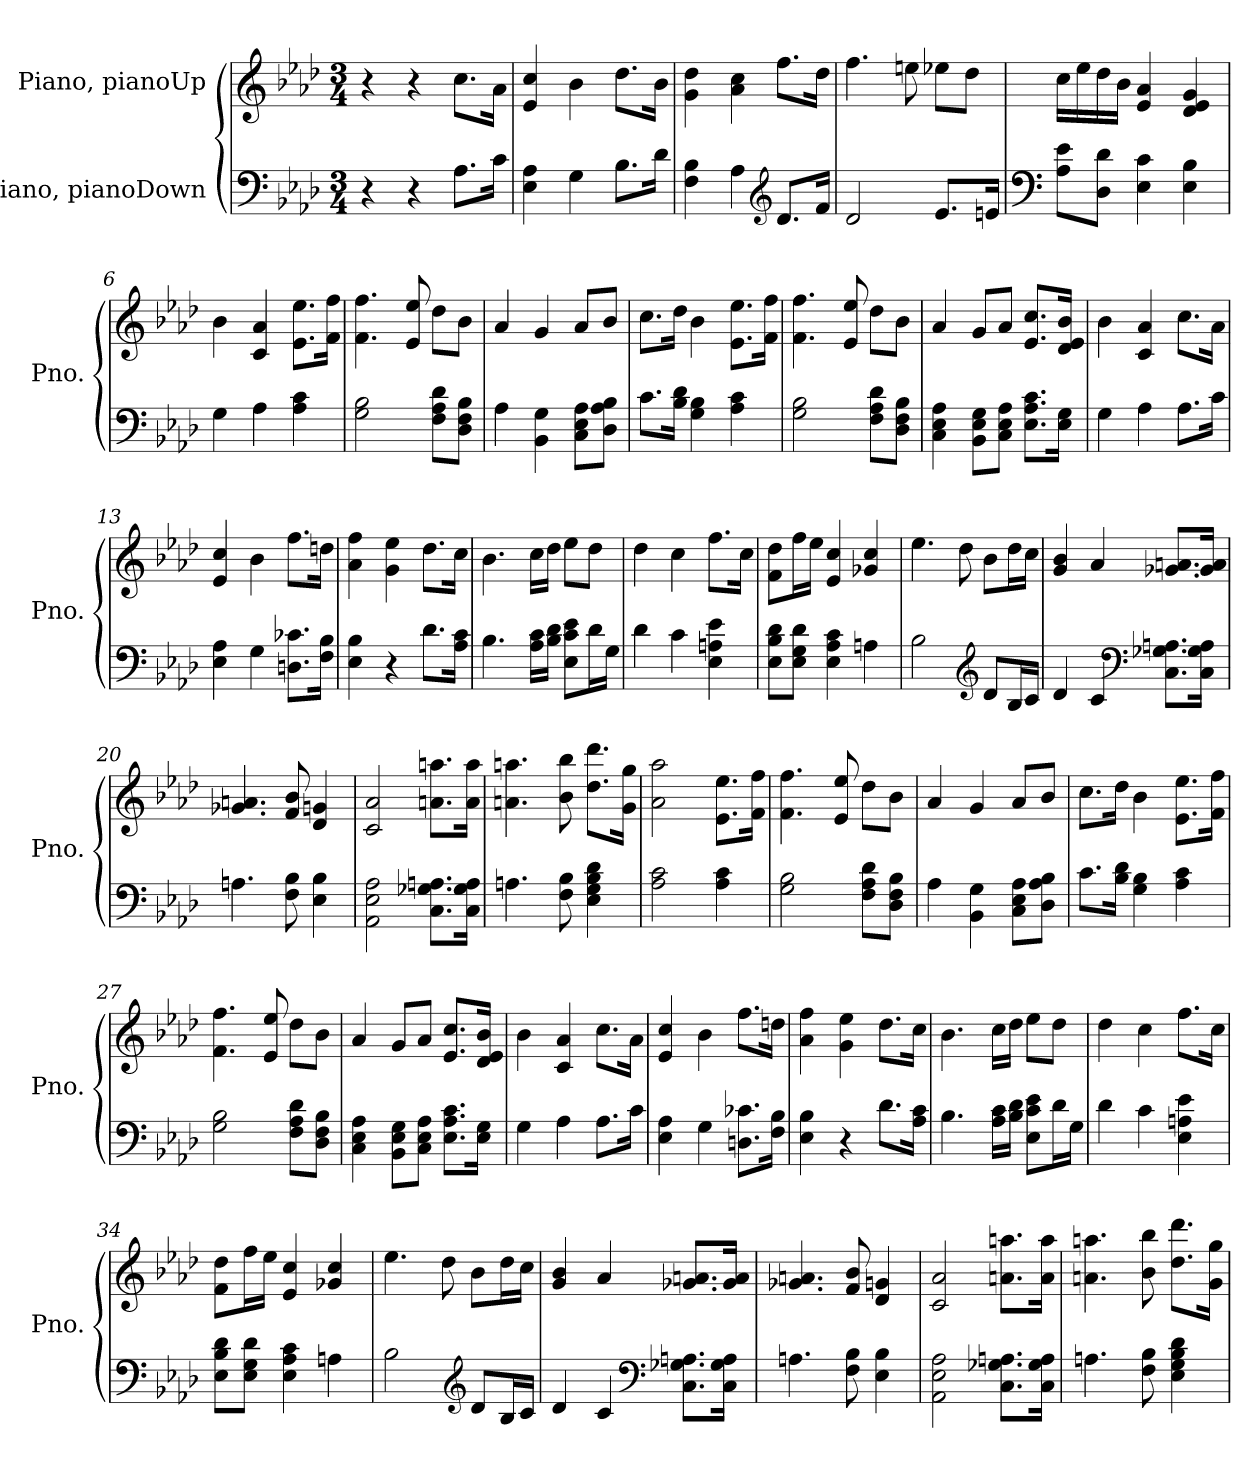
**kern	**kern
*part2	*part1
*staff2	*staff1
*I"Piano, pianoDown	*I"Piano, pianoUp
*I'Pno.	*I'Pno.
*clefF4	*clefG2
*k[b-e-a-d-]	*k[b-e-a-d-]
*M3/4	*M3/4
*MM34	*MM34
=1	=1
4r	4r
4r	4r
8.A-\L	8.cc\L
16c\Jk	16a-\Jk
=2	=2
4E-\ 4A-\	4e-/ 4cc/
4G\	4b-\
8.B-\L	8.dd-\L
16d-\Jk	16b-\Jk
=3	=3
4F\ 4B-\	4g\ 4dd-\
4A-\	4a-\ 4cc\
*clefG2	*
8.d-/L	8.ff\L
16f/Jk	16dd-\Jk
=4	=4
2d-/	4.ff\
.	8een\
8.e-/L	8ee-X\L
.	8dd-\J
16en/Jk	.
=5	=5
*clefF4	*
8A-\ 8e-\L	16cc\LL
.	16ee-\
8D-\ 8d-\J	16dd-\
.	16b-\JJ
4E-\ 4c\	4e-/ 4a-/
4E-\ 4B-\	4d-/ 4e-/ 4g/
!!LO:LB:g=z
=6	=6
4G\	4b-\
4A-\	4c/ 4a-/
4A-\ 4c\	8.e-\ 8.ee-\L
.	16f\ 16ff\Jk
=7	=7
2G\ 2B-\	4.f\ 4.ff\
.	8e-/ 8ee-/
8F\ 8A-\ 8d-\L	8dd-\L
8D-\ 8F\ 8B-\J	8b-\J
=8	=8
4A-\	4a-/
4BB-\ 4G\	4g/
8C\ 8E-\ 8A-\L	8a-/L
8D-\ 8A-\ 8B-\J	8b-/J
=9	=9
8.c\L	8.cc\L
16B-\ 16d-\Jk	16dd-\Jk
4G\ 4B-\	4b-\
4A-\ 4c\	8.e-\ 8.ee-\L
.	16f\ 16ff\Jk
=10	=10
2G\ 2B-\	4.f\ 4.ff\
.	8e-/ 8ee-/
8F\ 8A-\ 8d-\L	8dd-\L
8D-\ 8F\ 8B-\J	8b-\J
=11	=11
4C\ 4E-\ 4A-\	4a-/
8BB-\ 8E-\ 8G\L	8g/L
8C\ 8E-\ 8A-\J	8a-/J
8.E-\ 8.A-\ 8.c\L	8.e-/ 8.cc/L
16E-\ 16G\Jk	16d-/ 16e-/ 16b-/Jk
!!LO:LB:g=z
=12	=12
4G\	4b-\
4A-\	4c/ 4a-/
8.A-\L	8.cc\L
16c\Jk	16a-\Jk
=13	=13
4E-\ 4A-\	4e-/ 4cc/
4G\	4b-\
8.Dn\ 8.c-X\L	8.ff\L
16F\ 16B-\Jk	16ddn\Jk
=14	=14
4E-\ 4B-\	4a-\ 4ff\
4r	4g\ 4ee-\
8.d-\L	8.dd-\L
16A-\ 16c\Jk	16cc\Jk
=15	=15
4.B-\	4.b-\
16A-\ 16c\LL	16cc\LL
16B-\ 16d-\JJ	16dd-\JJ
8E-\ 8c\ 8e-\L	8ee-\L
16d-\L	8dd-\J
16G\JJ	.
=16	=16
4d-\	4dd-\
4c\	4cc\
4E-\ 4An\ 4e-\	8.ff\L
.	16cc\Jk
=17	=17
8E-\ 8B-\ 8d-\L	8f\ 8dd-\L
8E-\ 8G\ 8d-\J	16ff\L
.	16ee-\JJ
4E-\ 4A-\ 4c\	4e-/ 4cc/
4An\	4g-X/ 4cc/
!!LO:LB:g=z
=18	=18
2B-\	4.ee-\
.	8dd-\
*clefG2	*
8d-/L	8b-\L
16B-/L	16dd-\L
16c/JJ	16cc\JJ
=19	=19
4d-/	4g/ 4b-/
4c/	4a-/
*clefF4	*
8.C\ 8.G-X\ 8.An\L	8.g-X/ 8.an/L
16C\ 16G-\ 16A\Jk	16g-/ 16a/Jk
=20	=20
4.An\	4.g-X/ 4.an/
8F\ 8B-\	8f/ 8b-/
4E-\ 4B-\	4d-/ 4gn/
=21	=21
2AA-\ 2E-\ 2A-\	2c/ 2a-/
8.C\ 8.G-X\ 8.An\L	8.an\ 8.aan\L
16C\ 16G-\ 16A\Jk	16a\ 16aa\Jk
=22	=22
4.An\	4.an\ 4.aan\
8F\ 8B-\	8b-\ 8bb-\
4E-\ 4G\ 4B-\ 4d-\	8.dd-\ 8.ddd-\L
.	16g\ 16gg\Jk
!!LO:LB:g=z
=23	=23
2A-\ 2c\	2a-\ 2aa-\
4A-\ 4c\	8.e-\ 8.ee-\L
.	16f\ 16ff\Jk
=24	=24
2G\ 2B-\	4.f\ 4.ff\
.	8e-/ 8ee-/
8F\ 8A-\ 8d-\L	8dd-\L
8D-\ 8F\ 8B-\J	8b-\J
=25	=25
4A-\	4a-/
4BB-\ 4G\	4g/
8C\ 8E-\ 8A-\L	8a-/L
8D-\ 8A-\ 8B-\J	8b-/J
=26	=26
8.c\L	8.cc\L
16B-\ 16d-\Jk	16dd-\Jk
4G\ 4B-\	4b-\
4A-\ 4c\	8.e-\ 8.ee-\L
.	16f\ 16ff\Jk
=27	=27
2G\ 2B-\	4.f\ 4.ff\
.	8e-/ 8ee-/
8F\ 8A-\ 8d-\L	8dd-\L
8D-\ 8F\ 8B-\J	8b-\J
=28	=28
4C\ 4E-\ 4A-\	4a-/
8BB-\ 8E-\ 8G\L	8g/L
8C\ 8E-\ 8A-\J	8a-/J
8.E-\ 8.A-\ 8.c\L	8.e-/ 8.cc/L
16E-\ 16G\Jk	16d-/ 16e-/ 16b-/Jk
=29	=29
4G\	4b-\
4A-\	4c/ 4a-/
8.A-\L	8.cc\L
16c\Jk	16a-\Jk
!!LO:LB:g=z
=30	=30
4E-\ 4A-\	4e-/ 4cc/
4G\	4b-\
8.Dn\ 8.c-X\L	8.ff\L
16F\ 16B-\Jk	16ddn\Jk
=31	=31
4E-\ 4B-\	4a-\ 4ff\
4r	4g\ 4ee-\
8.d-\L	8.dd-\L
16A-\ 16c\Jk	16cc\Jk
=32	=32
4.B-\	4.b-\
16A-\ 16c\LL	16cc\LL
16B-\ 16d-\JJ	16dd-\JJ
8E-\ 8c\ 8e-\L	8ee-\L
16d-\L	8dd-\J
16G\JJ	.
=33	=33
4d-\	4dd-\
4c\	4cc\
4E-\ 4An\ 4e-\	8.ff\L
.	16cc\Jk
=34	=34
8E-\ 8B-\ 8d-\L	8f\ 8dd-\L
8E-\ 8G\ 8d-\J	16ff\L
.	16ee-\JJ
4E-\ 4A-\ 4c\	4e-/ 4cc/
4An\	4g-X/ 4cc/
!!LO:PB:g=z
=35	=35
2B-\	4.ee-\
.	8dd-\
*clefG2	*
8d-/L	8b-\L
16B-/L	16dd-\L
16c/JJ	16cc\JJ
=36	=36
4d-/	4g/ 4b-/
4c/	4a-/
*clefF4	*
8.C\ 8.G-X\ 8.An\L	8.g-X/ 8.an/L
16C\ 16G-\ 16A\Jk	16g-/ 16a/Jk
=37	=37
4.An\	4.g-X/ 4.an/
8F\ 8B-\	8f/ 8b-/
4E-\ 4B-\	4d-/ 4gn/
=38	=38
2AA-\ 2E-\ 2A-\	2c/ 2a-/
8.C\ 8.G-X\ 8.An\L	8.an\ 8.aan\L
16C\ 16G-\ 16A\Jk	16a\ 16aa\Jk
=39	=39
4.An\	4.an\ 4.aan\
8F\ 8B-\	8b-\ 8bb-\
4E-\ 4G\ 4B-\ 4d-\	8.dd-\ 8.ddd-\L
.	16g\ 16gg\Jk
=	=
*-	*-
